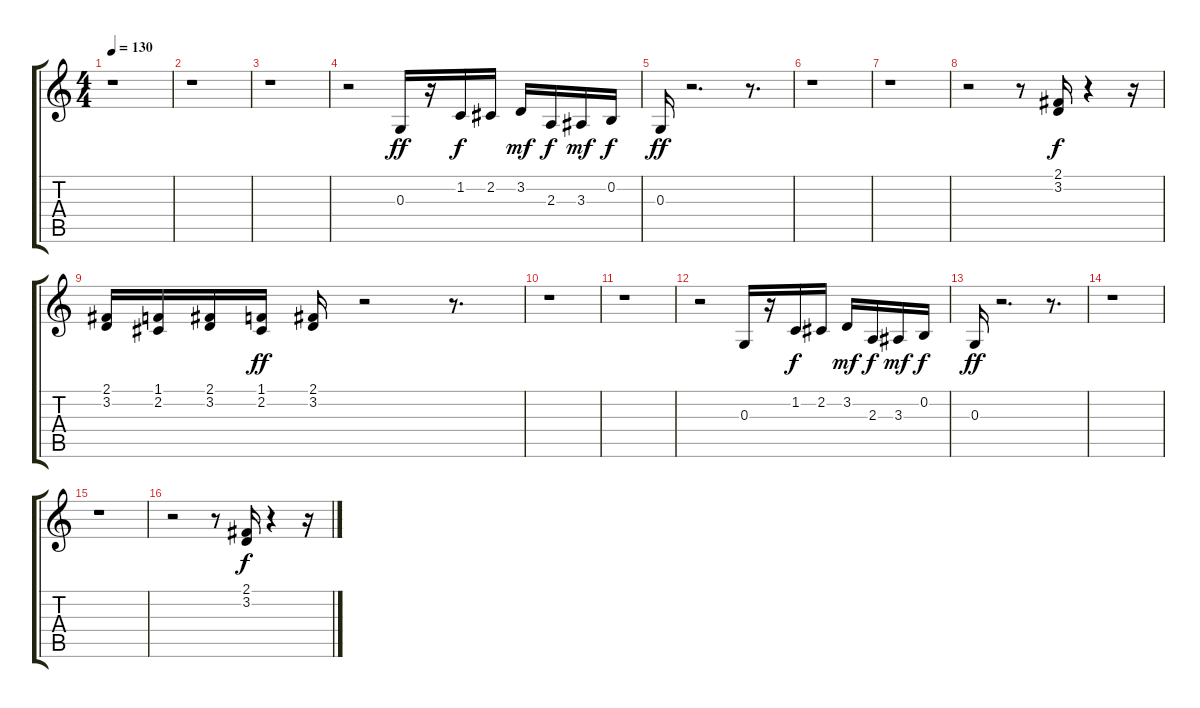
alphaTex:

\track "" {instrument brasssection}
\staff {score tabs}
\tuning (E4 B3 G3 D3 A2 E2) {hide}
\ts (4 4)
\tempo 130
\clef g2
\ks c
r.1{dy ff} |
r.1 |
r.1 |
r.2 0.3.16 r.16 1.2.16{dy f} 2.2.16 3.2.16{dy mf} 2.3.16{dy f} 3.3.16{dy mf} 0.2.16{dy f} |
0.3.16{dy ff} r.2{d} r.8{d} |
r.1 |
r.1 |
r.2 r.8 (2.1 3.2).16{dy f} r.4 r.16 |
(2.1 3.2).16 (1.1 2.2).16 (2.1 3.2).16 (1.1 2.2).16{dy ff} (2.1 3.2).16 r.2 r.8{d} |
r.1 |
r.1 |
r.2 0.3.16 r.16 1.2.16{dy f} 2.2.16 3.2.16{dy mf} 2.3.16{dy f} 3.3.16{dy mf} 0.2.16{dy f} |
0.3.16{dy ff} r.2{d} r.8{d} |
r.1 |
r.1 |
r.2 r.8 (2.1 3.2).16{dy f} r.4 r.16
